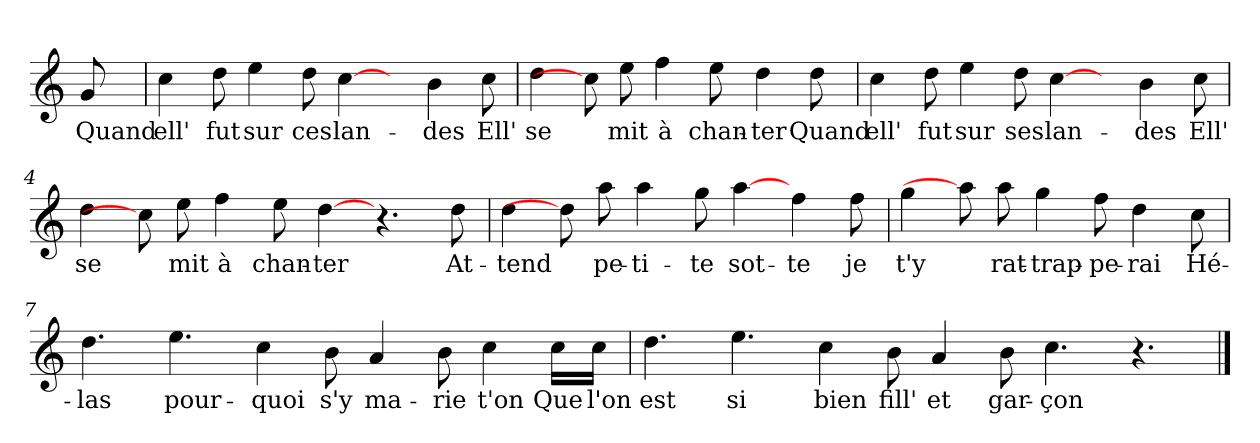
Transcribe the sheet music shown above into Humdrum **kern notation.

**kern	**text
*part1	*part1
*staff1	*staff1
*clefG2	*
*k[]	*
*C:	*
=	=
!	!LO:LY:b
8g/	Quand
=1	=1
!	!LO:LY:b
4cc\	ell'
!	!LO:LY:b
8dd\	fut
!	!LO:LY:b
4ee\	sur
!	!LO:LY:b
8dd\	ces
!	!LO:LY:b
[4cc\	lan-
8ryy	.
!	!LO:LY:b
4b\	-des
!	!LO:LY:b
8cc\	Ell'
=2	=2
!	!LO:LY:b
4dd\	se
8cc\]	.
!	!LO:LY:b
8ee\	mit
!	!LO:LY:b
4ff\	à
!	!LO:LY:b
8ee\	chan-
!	!LO:LY:b
4dd\	-ter
!	!LO:LY:b
8dd\	Quand
=3	=3
!	!LO:LY:b
4cc\	ell'
!	!LO:LY:b
8dd\	fut
!	!LO:LY:b
4ee\	sur
!	!LO:LY:b
8dd\	ses
!	!LO:LY:b
[4cc\	lan-
8ryy	.
!	!LO:LY:b
4b\	-des
!	!LO:LY:b
8cc\	Ell'
!!LO:LB:g=z
=4	=4
!	!LO:LY:b
4dd\	se
8cc\]	.
!	!LO:LY:b
8ee\	mit
!	!LO:LY:b
4ff\	à
!	!LO:LY:b
8ee\	chan-
!	!LO:LY:b
[4dd\	-ter
4.r	.
!	!LO:LY:b
8dd\	At-
=5	=5
!	!LO:LY:b
4dd\	-tend
8dd\]	.
!	!LO:LY:b
8aa\	pe-
!	!LO:LY:b
4aa\	-ti-
!	!LO:LY:b
8gg\	-te
!	!LO:LY:b
[4aa\	sot-
!	!LO:LY:b
4ff\	-te
!	!LO:LY:b
8ff\	je
=6	=6
!	!LO:LY:b
4gg\	t'y
8aa\]	.
!	!LO:LY:b
8aa\	rat-
!	!LO:LY:b
4gg\	-trap-
!	!LO:LY:b
8ff\	-pe-
!	!LO:LY:b
4dd\	-rai
!	!LO:LY:b
8cc\	Hé-
!!LO:LB:g=z
=7	=7
!	!LO:LY:b
4.dd\	-las
!	!LO:LY:b
4.ee\	pour-
!	!LO:LY:b
4cc\	-quoi
!	!LO:LY:b
8b\	s'y
!	!LO:LY:b
4a/	ma-
!	!LO:LY:b
8b\	-rie
!	!LO:LY:b
4cc\	t'on
!	!LO:LY:b
16cc\LL	Que
!	!LO:LY:b
16cc\JJ	l'on
=8	=8
!	!LO:LY:b
4.dd\	est
!	!LO:LY:b
4.ee\	si
!	!LO:LY:b
4cc\	bien
!	!LO:LY:b
8b\	fill'
!	!LO:LY:b
4a/	et
!	!LO:LY:b
8b\	gar-
!	!LO:LY:b
4.cc\	-çon
4.r	.
==	==
*-	*-
